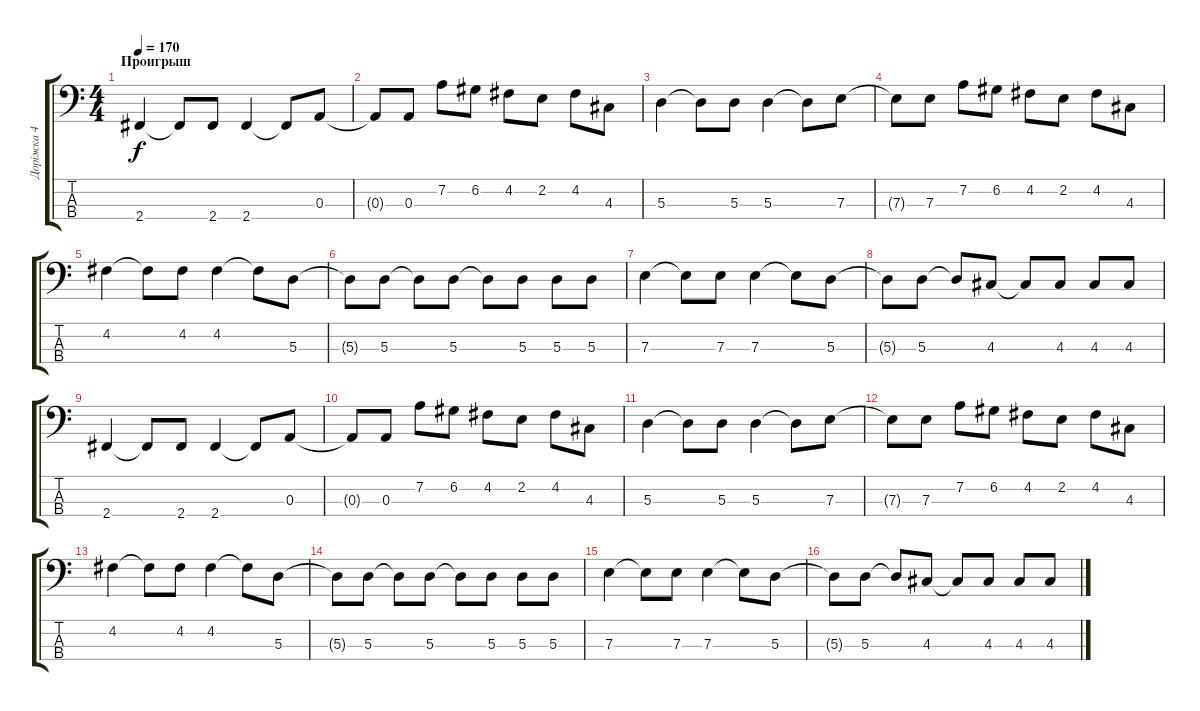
\track ("Доріжка 4" "Доріжка 4") {instrument electricbassfinger}
\staff {score tabs}
\tuning (G2 D2 A1 E1) {hide}
\ts (4 4)
\section ("" "Проигрыш")
\tempo 170
\clef f4
\ks c
2.4.4{dy f} 2.4{t}.8 2.4.8 2.4.4 2.4{t}.8 0.3.8 |
0.3{t}.8 0.3.8 7.2.8 6.2.8 4.2.8 2.2.8 4.2.8 4.3.8 |
5.3.4 5.3{t}.8 5.3.8 5.3.4 5.3{t}.8 7.3.8 |
7.3{t}.8 7.3.8 7.2.8 6.2.8 4.2.8 2.2.8 4.2.8 4.3.8 |
4.2.4 4.2{t}.8 4.2.8 4.2.4 4.2{t}.8 5.3.8 |
5.3{t}.8 5.3.8 5.3{t}.8 5.3.8 5.3{t}.8 5.3.8 5.3.8 5.3.8 |
7.3.4 7.3{t}.8 7.3.8 7.3.4 7.3{t}.8 5.3.8 |
5.3{t}.8 5.3.8 5.3{t}.8 4.3.8 4.3{t}.8 4.3.8 4.3.8 4.3.8 |
2.4.4 2.4{t}.8 2.4.8 2.4.4 2.4{t}.8 0.3.8 |
0.3{t}.8 0.3.8 7.2.8 6.2.8 4.2.8 2.2.8 4.2.8 4.3.8 |
5.3.4 5.3{t}.8 5.3.8 5.3.4 5.3{t}.8 7.3.8 |
7.3{t}.8 7.3.8 7.2.8 6.2.8 4.2.8 2.2.8 4.2.8 4.3.8 |
4.2.4 4.2{t}.8 4.2.8 4.2.4 4.2{t}.8 5.3.8 |
5.3{t}.8 5.3.8 5.3{t}.8 5.3.8 5.3{t}.8 5.3.8 5.3.8 5.3.8 |
7.3.4 7.3{t}.8 7.3.8 7.3.4 7.3{t}.8 5.3.8 |
5.3{t}.8 5.3.8 5.3{t}.8 4.3.8 4.3{t}.8 4.3.8 4.3.8 4.3.8
